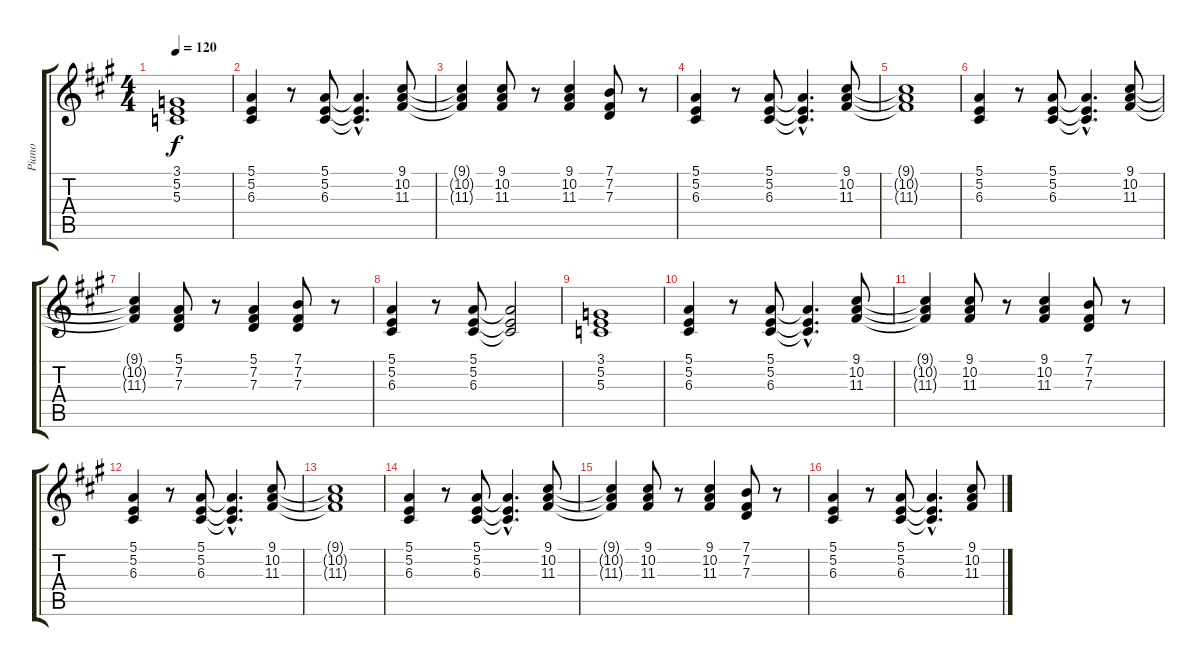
\track ("Piano" "Piano") {instrument electricpiano1}
\staff {score tabs}
\tuning (E4 B3 G3 D3 A2 E2) {hide}
\ts (4 4)
\tempo 120
\clef g2
\ks a
(3.1{t} 5.2{t} 5.3{t}).1{dy f} |
(5.1 5.2 6.3).4 r.8 (5.1 5.2 6.3).8 (5.1{hac t} 5.2{hac t} 6.3{hac t}).4{d} (9.1 10.2 11.3).8 |
(9.1{t} 10.2{t} 11.3{t}).4 (9.1 10.2 11.3).8 r.8 (9.1 10.2 11.3).4 (7.1 7.2 7.3).8 r.8 |
(5.1 5.2 6.3).4 r.8 (5.1 5.2 6.3).8 (5.1{hac t} 5.2{hac t} 6.3{hac t}).4{d} (9.1 10.2 11.3).8 |
(9.1{t} 10.2{t} 11.3{t}).1 |
(5.1 5.2 6.3).4 r.8 (5.1 5.2 6.3).8 (5.1{hac t} 5.2{hac t} 6.3{hac t}).4{d} (9.1 10.2 11.3).8 |
(9.1{t} 10.2{t} 11.3{t}).4 (5.1 7.2 7.3).8 r.8 (5.1 7.2 7.3).4 (7.1 7.2 7.3).8 r.8 |
(5.1 5.2 6.3).4 r.8 (5.1 5.2 6.3).8 (5.1{t} 5.2{t} 6.3{t}).2 |
(3.1 5.2 5.3).1 |
(5.1 5.2 6.3).4 r.8 (5.1 5.2 6.3).8 (5.1{hac t} 5.2{hac t} 6.3{hac t}).4{d} (9.1 10.2 11.3).8 |
(9.1{t} 10.2{t} 11.3{t}).4 (9.1 10.2 11.3).8 r.8 (9.1 10.2 11.3).4 (7.1 7.2 7.3).8 r.8 |
(5.1 5.2 6.3).4 r.8 (5.1 5.2 6.3).8 (5.1{hac t} 5.2{hac t} 6.3{hac t}).4{d} (9.1 10.2 11.3).8 |
(9.1{t} 10.2{t} 11.3{t}).1 |
(5.1 5.2 6.3).4 r.8 (5.1 5.2 6.3).8 (5.1{hac t} 5.2{hac t} 6.3{hac t}).4{d} (9.1 10.2 11.3).8 |
(9.1{t} 10.2{t} 11.3{t}).4 (9.1 10.2 11.3).8 r.8 (9.1 10.2 11.3).4 (7.1 7.2 7.3).8 r.8 |
(5.1 5.2 6.3).4 r.8 (5.1 5.2 6.3).8 (5.1{hac t} 5.2{hac t} 6.3{hac t}).4{d} (9.1 10.2 11.3).8
